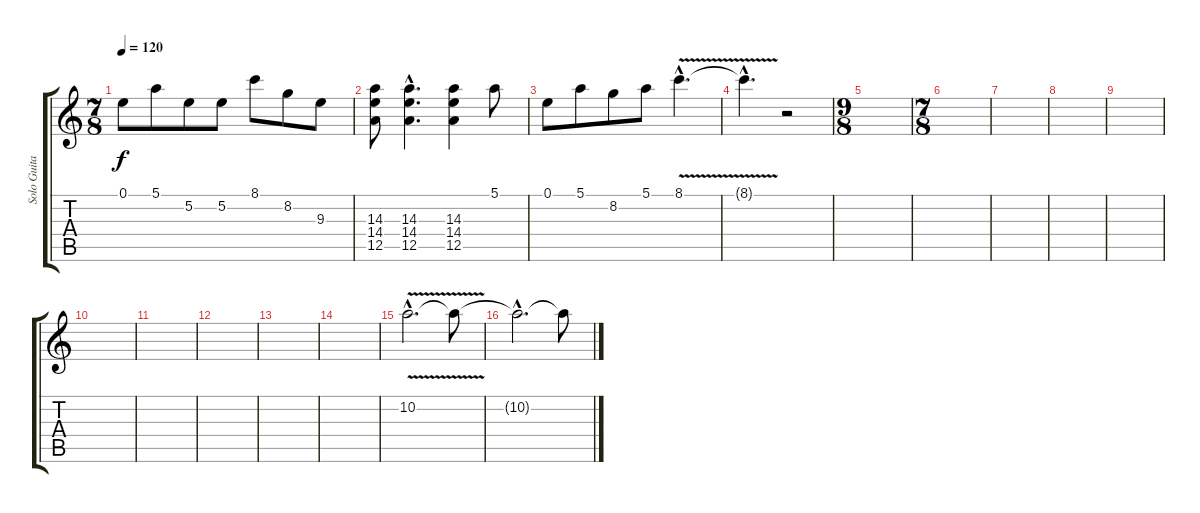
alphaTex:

\track ("Solo Guitar" "Solo Guita") {instrument overdrivenguitar}
\staff {score tabs}
\tuning (E4 B3 G3 D3 A2 E2) {hide}
\ts (7 8)
\tempo 120
\clef g2
\ks c
0.1.8{dy f} 5.1.8 5.2.8 5.2.8 8.1.8 8.2.8 9.3.8 |
(14.3 14.4 12.5).8 (14.3{hac} 14.4{hac} 12.5{hac}).4{d} (14.3 14.4 12.5).4 5.1.8 |
0.1.8 5.1.8 8.2.8 5.1.8 8.1{v hac}.4{d} |
8.1{hac t}.4{d} r.2 |
\ts (9 8)
|
\ts (7 8)
|
|
|
|
|
|
|
|
|
10.2{v hac}.2{d volume 12} 10.2{t}.8 |
10.2{hac t}.2{d} 10.2{t}.8
